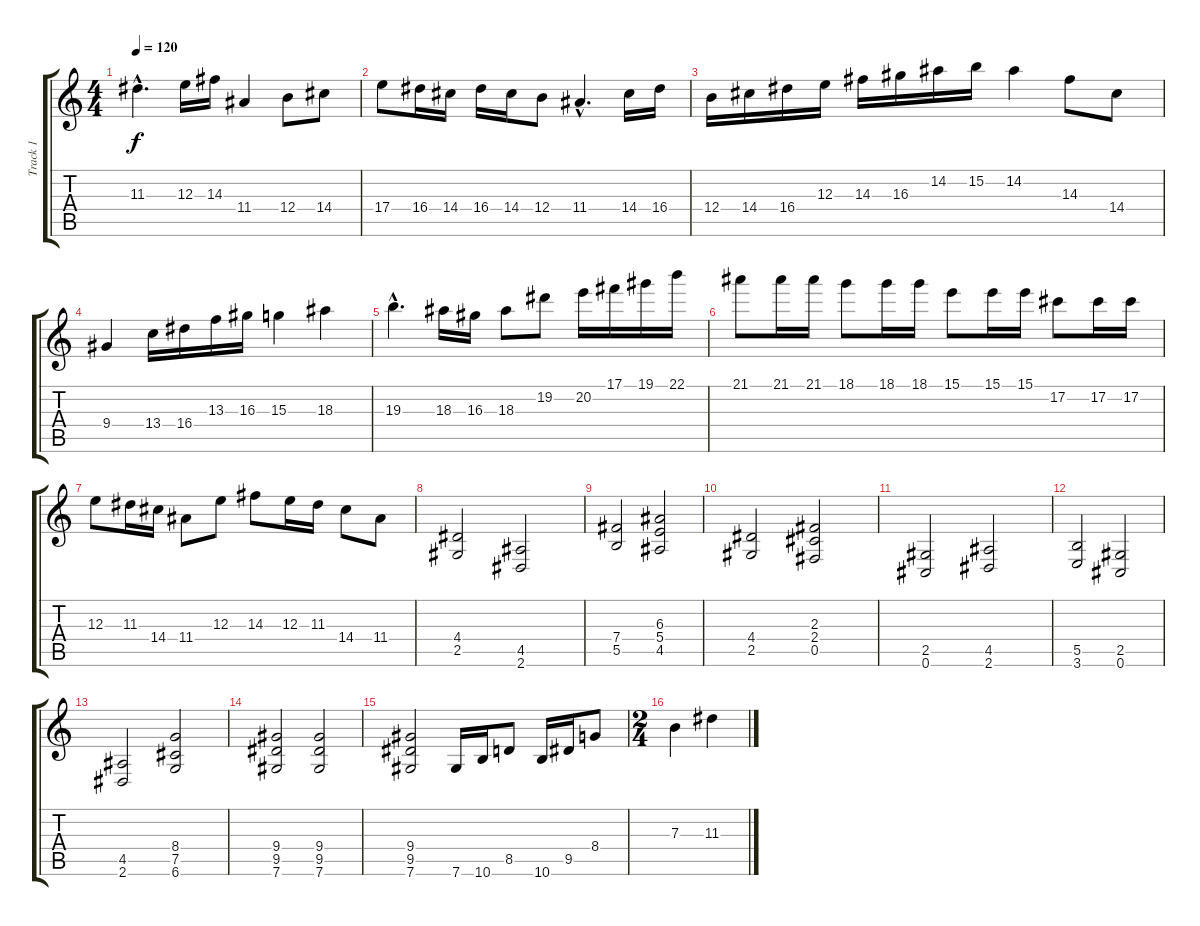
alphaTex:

\track ("Track 1" "Track 1") {instrument distortionguitar}
\staff {score tabs}
\tuning (Db4 Ab3 E3 B2 Gb2 Db2) {hide}
\ts (4 4)
\tempo 120
\clef g2
\ks c
11.3{hac}.4{d dy f instrument acousticguitarnylon} 12.3.16 14.3.16 11.4.4 12.4.8 14.4.8 |
17.4.8 16.4.16 14.4.16 16.4.16 14.4.16 12.4.8 11.4{hac}.4{d} 14.4.16 16.4.16 |
12.4.16 14.4.16 16.4.16 12.3.16 14.3.16 16.3.16 14.2.16 15.2.16 14.2.4 14.3.8 14.4.8 |
9.4.4 13.4.16 16.4.16 13.3.16 16.3.16 15.3.4 18.3.4 |
19.3{hac}.4{d} 18.3.16 16.3.16 18.3.8 19.2.8 20.2.16 17.1.16 19.1.16 22.1.16 |
21.1.8 21.1.16 21.1.16 18.1.8 18.1.16 18.1.16 15.1.8 15.1.16 15.1.16 17.2.8 17.2.16 17.2.16 |
12.3.8{instrument distortionguitar} 11.3.16 14.4.16 11.4.8 12.3.8 14.3.8 12.3.16 11.3.16 14.4.8 11.4.8 |
(4.4 2.5).2 (4.5 2.6).2 |
(7.4 5.5).2 (6.3 5.4 4.5).2 |
(4.4 2.5).2 (2.3 2.4 0.5).2 |
(2.5 0.6).2 (4.5 2.6).2 |
(5.5 3.6).2 (2.5 0.6).2 |
(4.5 2.6).2 (8.4 7.5 6.6).2 |
(9.4 9.5 7.6).2 (9.4 9.5 7.6).2 |
(9.4 9.5 7.6).2 7.6.16 10.6.16 8.5.8 10.6.16 9.5.16 8.4.8 |
\ts (2 4)
7.3.4 11.3.4
